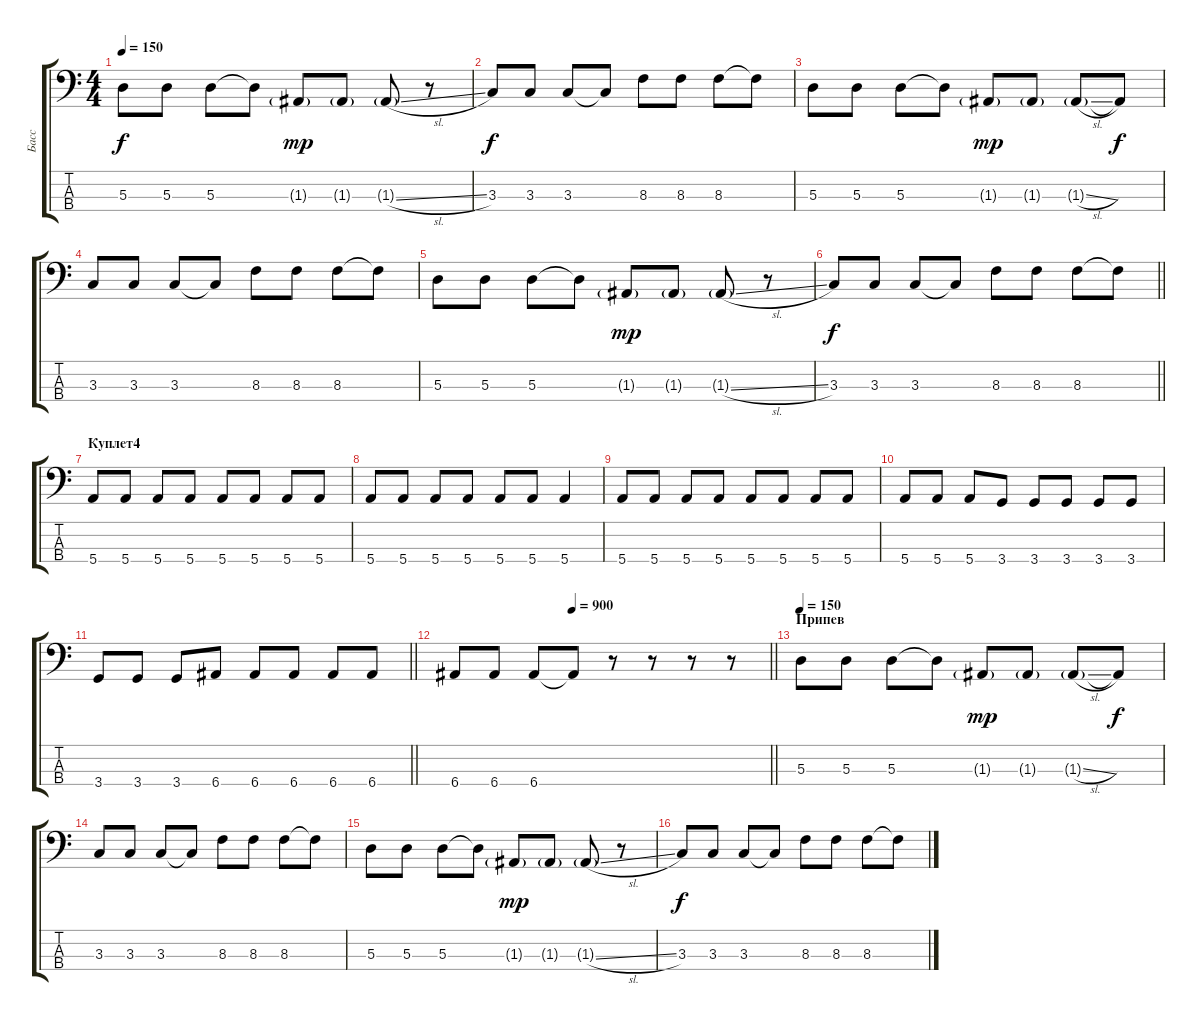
\track ("Басс" "Басс") {instrument electricbassfinger}
\staff {score tabs}
\tuning (G2 D2 A1 E1) {hide}
\ts (4 4)
\tempo 150
\clef f4
\ks c
5.3.8{dy f} 5.3.8 5.3.8 5.3{t}.8 1.3{g}.8{dy mp} 1.3{g}.8 1.3{sl g}.8 r.8 |
3.3.8{dy f} 3.3.8 3.3.8 3.3{t}.8 8.3.8 8.3.8 8.3.8 8.3{t}.8 |
5.3.8 5.3.8 5.3.8 5.3{t}.8 1.3{g}.8{dy mp} 1.3{g}.8 1.3{sl g}.8 1.3{t}.8{dy f} |
3.3.8 3.3.8 3.3.8 3.3{t}.8 8.3.8 8.3.8 8.3.8 8.3{t}.8 |
5.3.8 5.3.8 5.3.8 5.3{t}.8 1.3{g}.8{dy mp} 1.3{g}.8 1.3{sl g}.8 r.8 |
\barLineRight lightlight
3.3.8{dy f} 3.3.8 3.3.8 3.3{t}.8 8.3.8 8.3.8 8.3.8 8.3{t}.8 |
\section ("" "Куплет4")
5.4.8 5.4.8 5.4.8 5.4.8 5.4.8 5.4.8 5.4.8 5.4.8 |
5.4.8 5.4.8 5.4.8 5.4.8 5.4.8 5.4.8 5.4.4 |
5.4.8 5.4.8 5.4.8 5.4.8 5.4.8 5.4.8 5.4.8 5.4.8 |
5.4.8 5.4.8 5.4.8 3.4.8 3.4.8 3.4.8 3.4.8 3.4.8 |
\barLineRight lightlight
3.4.8 3.4.8 3.4.8 6.4.8 6.4.8 6.4.8 6.4.8 6.4.8 |
\tempo (900 0.375)
\barLineRight lightlight
6.4.8 6.4.8 6.4.8 6.4{t}.8 r.8 r.8 r.8 r.8 |
\section ("" "Припев")
\tempo 150
5.3.8 5.3.8 5.3.8 5.3{t}.8 1.3{g}.8{dy mp} 1.3{g}.8 1.3{sl g}.8 1.3{t}.8{dy f} |
3.3.8 3.3.8 3.3.8 3.3{t}.8 8.3.8 8.3.8 8.3.8 8.3{t}.8 |
5.3.8 5.3.8 5.3.8 5.3{t}.8 1.3{g}.8{dy mp} 1.3{g}.8 1.3{sl g}.8 r.8 |
3.3.8{dy f} 3.3.8 3.3.8 3.3{t}.8 8.3.8 8.3.8 8.3.8 8.3{t}.8
